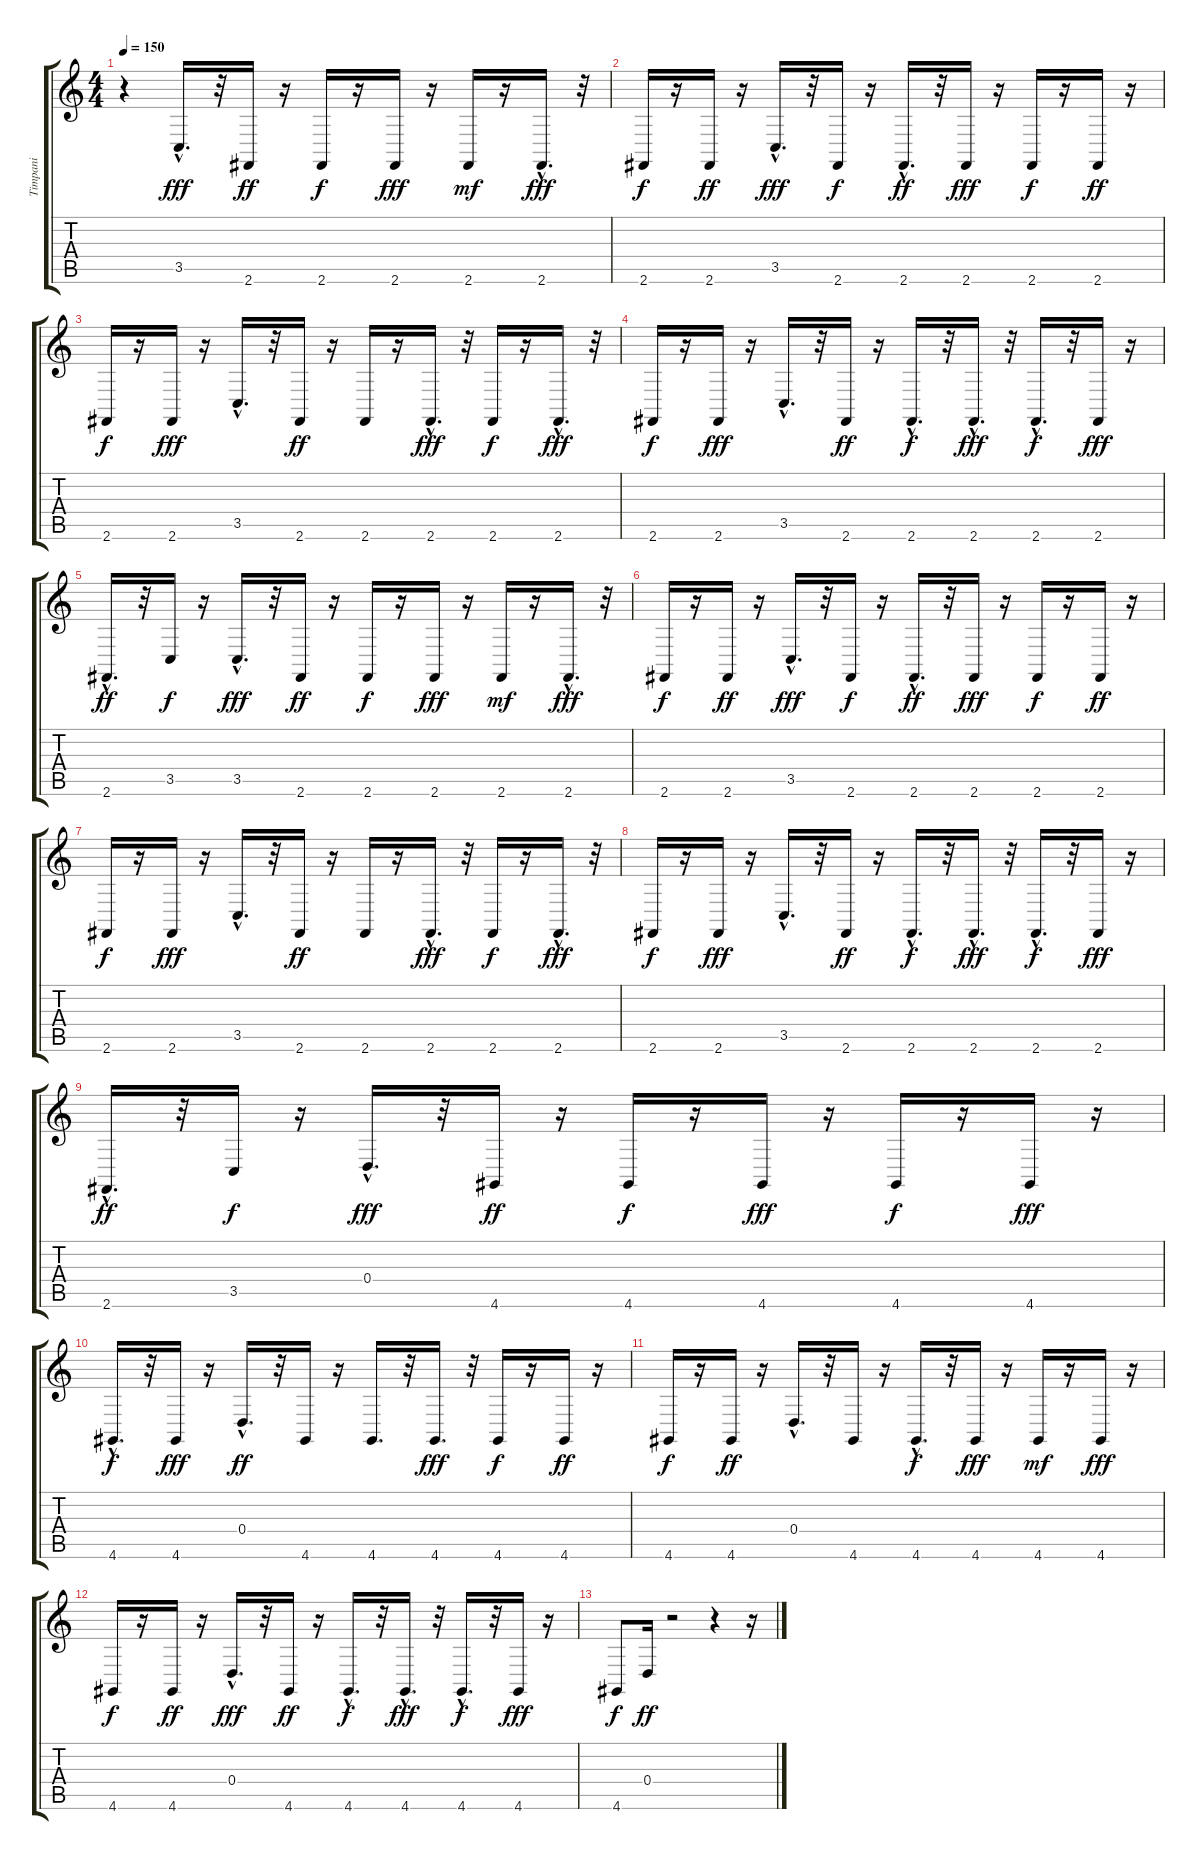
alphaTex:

\track ("Timpani" "Timpani") {instrument timpani}
\staff {score tabs}
\tuning (E4 B3 G3 D3 A2 E2) {hide}
\ts (4 4)
\tempo 150
\clef g2
\ks c
r.4{dy fff instrument timpani} 3.5{hac}.16{d} r.32 2.6.16{dy ff} r.16 2.6.16{dy f} r.16 2.6.16{dy fff} r.16 2.6.16{dy mf} r.16 2.6{hac}.16{d dy fff} r.32 |
2.6.16{dy f} r.16 2.6.16{dy ff} r.16 3.5{hac}.16{d dy fff} r.32 2.6.16{dy f} r.16 2.6{hac}.16{d dy ff} r.32 2.6.16{dy fff} r.16 2.6.16{dy f} r.16 2.6.16{dy ff} r.16 |
2.6.16{dy f} r.16 2.6.16{dy fff} r.16 3.5{hac}.16{d} r.32 2.6.16{dy ff} r.16 2.6.16 r.16 2.6{hac}.16{d dy fff} r.32 2.6.16{dy f} r.16 2.6{hac}.16{d dy fff} r.32 |
2.6.16{dy f} r.16 2.6.16{dy fff} r.16 3.5{hac}.16{d} r.32 2.6.16{dy ff} r.16 2.6{hac}.16{d dy f} r.32 2.6{hac}.16{d dy fff} r.32 2.6{hac}.16{d dy f} r.32 2.6.16{dy fff} r.16 |
2.6{hac}.16{d dy ff} r.32 3.5.16{dy f} r.16 3.5{hac}.16{d dy fff} r.32 2.6.16{dy ff} r.16 2.6.16{dy f} r.16 2.6.16{dy fff} r.16 2.6.16{dy mf} r.16 2.6{hac}.16{d dy fff} r.32 |
2.6.16{dy f} r.16 2.6.16{dy ff} r.16 3.5{hac}.16{d dy fff} r.32 2.6.16{dy f} r.16 2.6{hac}.16{d dy ff} r.32 2.6.16{dy fff} r.16 2.6.16{dy f} r.16 2.6.16{dy ff} r.16 |
2.6.16{dy f} r.16 2.6.16{dy fff} r.16 3.5{hac}.16{d} r.32 2.6.16{dy ff} r.16 2.6.16 r.16 2.6{hac}.16{d dy fff} r.32 2.6.16{dy f} r.16 2.6{hac}.16{d dy fff} r.32 |
2.6.16{dy f} r.16 2.6.16{dy fff} r.16 3.5{hac}.16{d} r.32 2.6.16{dy ff} r.16 2.6{hac}.16{d dy f} r.32 2.6{hac}.16{d dy fff} r.32 2.6{hac}.16{d dy f} r.32 2.6.16{dy fff} r.16 |
2.6{hac}.16{d dy ff} r.32 3.5.16{dy f} r.16 0.4{hac}.16{d dy fff} r.32 4.6.16{dy ff} r.16 4.6.16{dy f} r.16 4.6.16{dy fff} r.16 4.6.16{dy f} r.16 4.6.16{dy fff} r.16 |
4.6{hac}.16{d dy f} r.32 4.6.16{dy fff} r.16 0.4{hac}.16{d dy ff} r.32 4.6.16 r.16 4.6.16{d} r.32 4.6.16{d dy fff} r.32 4.6.16{dy f} r.16 4.6.16{dy ff} r.16 |
4.6.16{dy f} r.16 4.6.16{dy ff} r.16 0.4{hac}.16{d} r.32 4.6.16 r.16 4.6{hac}.16{d dy f} r.32 4.6.16{dy fff} r.16 4.6.16{dy mf} r.16 4.6.16{dy fff} r.16 |
4.6.16{dy f} r.16 4.6.16{dy ff} r.16 0.4{hac}.16{d dy fff} r.32 4.6.16{dy ff} r.16 4.6{hac}.16{d dy f} r.32 4.6{hac}.16{d dy fff} r.32 4.6{hac}.16{d dy f} r.32 4.6.16{dy fff} r.16 |
4.6.8{dy f} 0.4.16{dy ff} r.2 r.4 r.16
